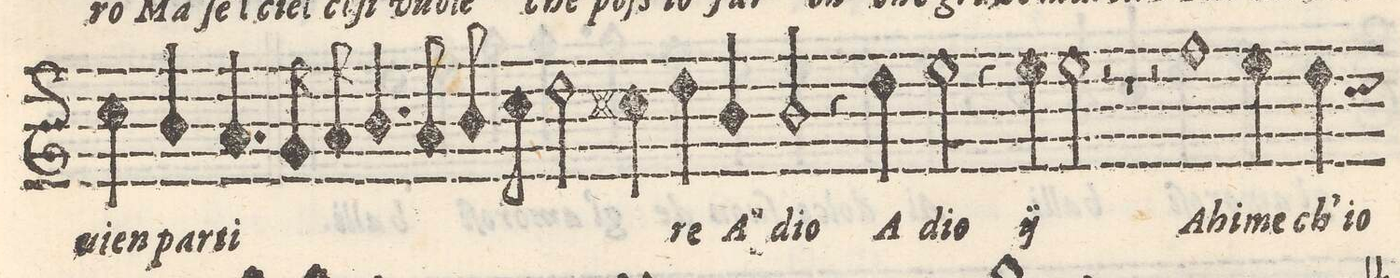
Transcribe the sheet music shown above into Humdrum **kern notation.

**kern	**text
*I"QUINTO	*
*clefG2	*
*k[]	*
*met(c)	*
*M2/1	*
4cc\	-vien
4b/	par-
4.a/	-ti-
16g/	.
16a/	.
4.b/	.
8a/	.
8b/	.
8cc\	.
2dd\	.
=33-	=33-
4cc#X\	.
4dd\	-re
4b/	A
2b/	dio
4r	.
4dd\	A
=34-	=34-
2ee\	dio
4r	.
4ee\	/A
2ee\	dio/
2r	.
=35-	=35-
1r	.
2r	.
1ff\	Ahi-
=36-	=36-
4ee\	-me
4dd\	ch`io
*-	*-
